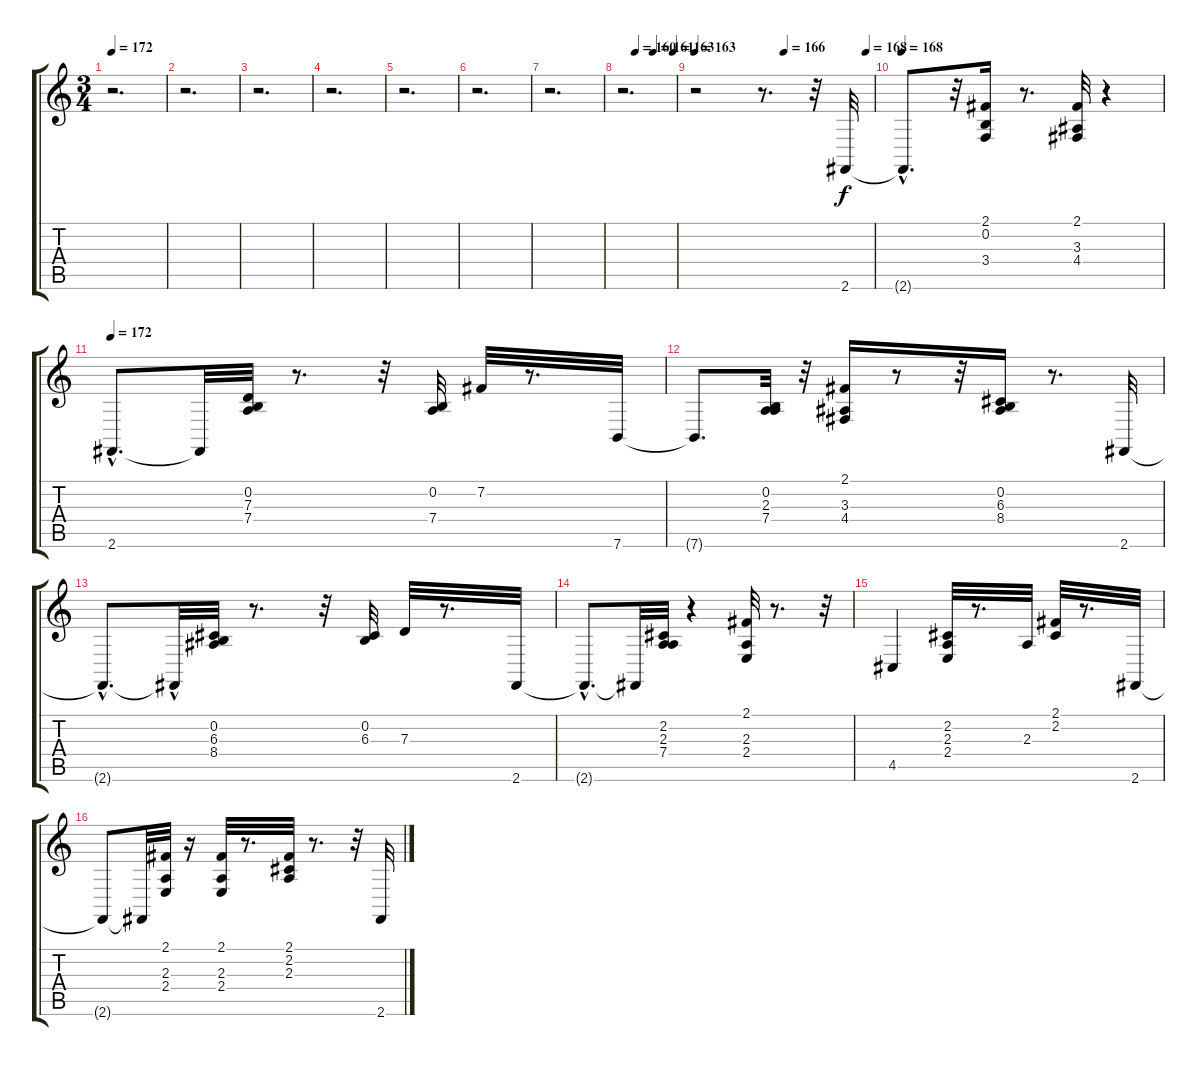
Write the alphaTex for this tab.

\track "" {instrument stringensemble1}
\staff {score tabs}
\tuning (E4 B3 G3 D3 A2 E2) {hide}
\ts (3 4)
\tempo 172
\clef g2
\ks c
r.2{d dy f} |
r.2{d} |
r.2{d} |
r.2{d} |
r.2{d} |
r.2{d} |
r.2{d} |
\tempo (160 0.25)
\tempo (161 0.5833333333333334)
\tempo (163 0.9583333333333334)
r.2{d} |
\tempo 163
\tempo (166 0.5)
\tempo (168 0.9583333333333334)
r.2 r.8{d} r.32 2.6.32 |
\tempo 168
2.6{hac t}.8{d} r.32 (2.1 0.2 3.4).16 r.8{d} (2.1 3.3 4.4).32 r.4 |
\tempo 172
2.6{hac}.8{d} 2.6{t}.32 (0.2 7.3 7.4).32 r.8{d} r.32 (0.2 7.4).32 7.2.32 r.8{d} 7.6.32 |
7.6{t}.8{d} (0.2 2.3 7.4).32 r.32 (2.1 3.3 4.4).16 r.8 r.32 (0.2 6.3 8.4).16 r.8{d} 2.6.32 |
2.6{hac t}.8{d} 2.6{hac t}.32 (0.2 6.3 8.4).32 r.8{d} r.32 (0.2 6.3).32 7.3.32 r.8{d} 2.6.32 |
2.6{hac t}.8{d} 2.6{t}.32 (2.2 2.3 7.4).32 r.4 (2.1 2.3 2.4).32 r.8{d} r.32 |
4.5.4 (2.2 2.3 2.4).32 r.8{d} 2.3.32 (2.1 2.2).32 r.8{d} 2.6.32 |
2.6{t}.8 2.6{t}.32 (2.1 2.3 2.4).32 r.16 (2.1 2.3 2.4).32 r.8{d} (2.1 2.2 2.3).32 r.8{d} r.32 2.6.32
